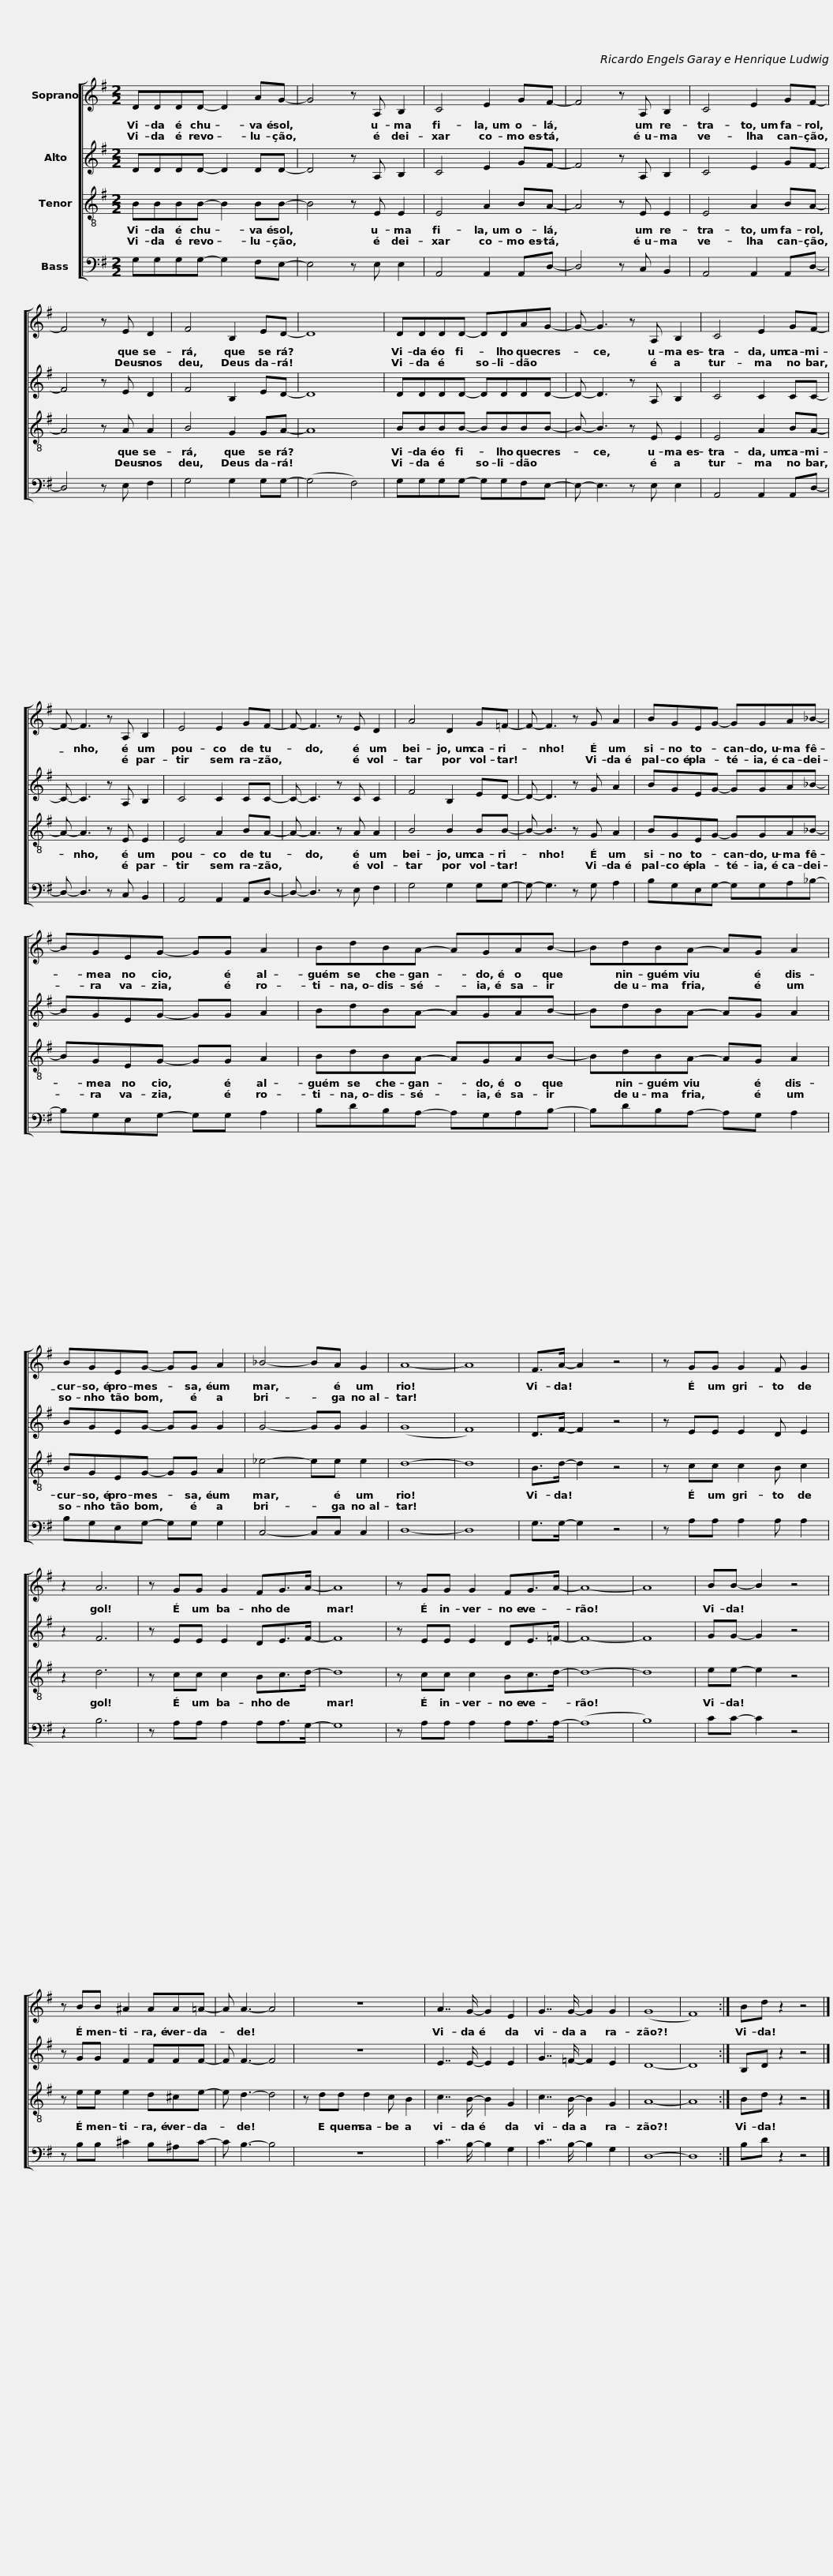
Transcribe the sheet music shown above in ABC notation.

X:1
%%score [ 1 2 3 4 ]
L:1/8
M:2/2
I:linebreak $
K:G
V:1 treble
V:2 treble
V:3 treble-8
V:4 bass
V:1
 DDDD- D2 AG- | G4 z A, B,2 | C4 E2 GF- | F4 z A, B,2 | C4 E2 GF- |$ %5
 F4 z E D2 | F4 B,2 ED- | D8 | DDDD- DDAG- | G- G3 z A, B,2 | %10
 C4 E2 GF- |$ F- F3 z A, B,2 | E4 E2 GF- | F- F3 z E D2 | A4 D2 G=F- | %15
 F- F3 z G A2 |$ BGEG- GGA_B- | BGEG- GG A2 | BdBA- AGAB- |$ BdBA- AG A2 | %20
 BGEG- GG A2 | _B4- BA G2 | A8- | A8 | F>A- A2 z4 |$ %25
 z GG G2 F G2 | z2 A6 | z GG G2 FG>A- | A8 | z GG G2 FG>A- | %30
 A8- | A8 | BB- B2 z4 |$ z BB ^A2 AA=A- | A A3- A4 | %35
 z8 | A7/2 G/- G2 E2 | G7/2 G/- G2 G2 | (G8 | F8) :|$ %40
 Bd z2 z4 |] %41
V:2
 DDDD- D2 DD- | D4 z A, B,2 | C4 E2 GF- | F4 z A, B,2 | C4 E2 GF- |$ %5
 F4 z E D2 | F4 B,2 ED- | D8 | DDDD- DDDD- | D- D3 z A, B,2 | %10
 C4 C2 CC- |$ C- C3 z A, B,2 | C4 C2 CC- | C- C3 z C C2 | F4 B,2 ED- | %15
 D- D3 z G A2 |$ BGEG- GGA_B- | BGEG- GG A2 | BdBA- AGAB- |$ BdBA- AG A2 | %20
 BGEG- GG G2 | G4- GG G2 | (G8 | F8) | D>F- F2 z4 |$ %25
 z EE E2 D E2 | z2 F6 | z EE E2 DE>F- | F8 | z EE E2 DE>=F- | %30
 F8- | F8 | GG- G2 z4 |$ z GG F2 FFF- | F F3- F4 | %35
 z8 | E7/2 E/- E2 E2 | G7/2 =F/- F2 E2 | D8- | D8 :|$ %40
 B,D z2 z4 |] %41
V:3
 BBBB- B2 BB- | B4 z E E2 | E4 A2 BA- | A4 z E E2 | E4 A2 BA- |$ %5
 A4 z A A2 | B4 G2 GA- | A8 | BBBB- BBBB- | B- B3 z E E2 | %10
 E4 A2 BA- |$ A- A3 z E E2 | E4 A2 BA- | A- A3 z A A2 | B4 B2 BB- | %15
 B- B3 z G A2 |$ BGEG- GGA_B- | BGEG- GG A2 | BdBA- AGAB- |$ BdBA- AG A2 | %20
 BGEG- GG A2 | _e4- ee e2 | d8- | d8 | B>d- d2 z4 |$ %25
 z cc c2 B c2 | z2 d6 | z cc c2 Bc>d- | d8 | z cc c2 Bc>d- | %30
 d8- | d8 | ee- e2 z4 |$ z ee e2 d^ce- | e d3- d4 | %35
 z dd d2 c B2 | c7/2 B/- B2 G2 | c7/2 B/- B2 G2 | A8- | A8 :|$ %40
 Bd z2 z4 |] %41
V:4
 G,G,G,G,- G,2 F,E,- | E,4 z E, E,2 | A,,4 A,,2 A,,D,- | D,4 z C, B,,2 | A,,4 A,,2 A,,D,- |$ %5
 D,4 z E, F,2 | G,4 G,2 G,G,- | (G,4 F,4) | G,G,G,G,- G,G,F,E,- | E,- E,3 z E, E,2 | %10
 A,,4 A,,2 A,,D,- |$ D,- D,3 z C, B,,2 | A,,4 A,,2 A,,D,- | D,- D,3 z E, F,2 | G,4 G,2 G,G,- | %15
 G,- G,3 z G, A,2 |$ B,G,E,G,- G,G,A,_B,- | B,G,E,G,- G,G, A,2 | B,DB,A,- A,G,A,B,- |$ B,DB,A,- A,G, A,2 | %20
 B,G,E,G,- G,G, G,2 | C,4- C,C, C,2 | D,8- | D,8 | G,>G,- G,2 z4 |$ %25
 z A,A, A,2 A, A,2 | z2 B,6 | z A,A, A,2 A,A,>G,- | G,8 | z A,A, A,2 A,A,>A,- | %30
 (A,8 | B,8) | CC- C2 z4 |$ z B,B, ^C2 B,^A,C- | C B,3- B,4 | %35
 z8 | C7/2 B,/- B,2 G,2 | C7/2 B,/- B,2 G,2 | D,8- | D,8 :|$ %40
 B,D z2 z4 |] %41
